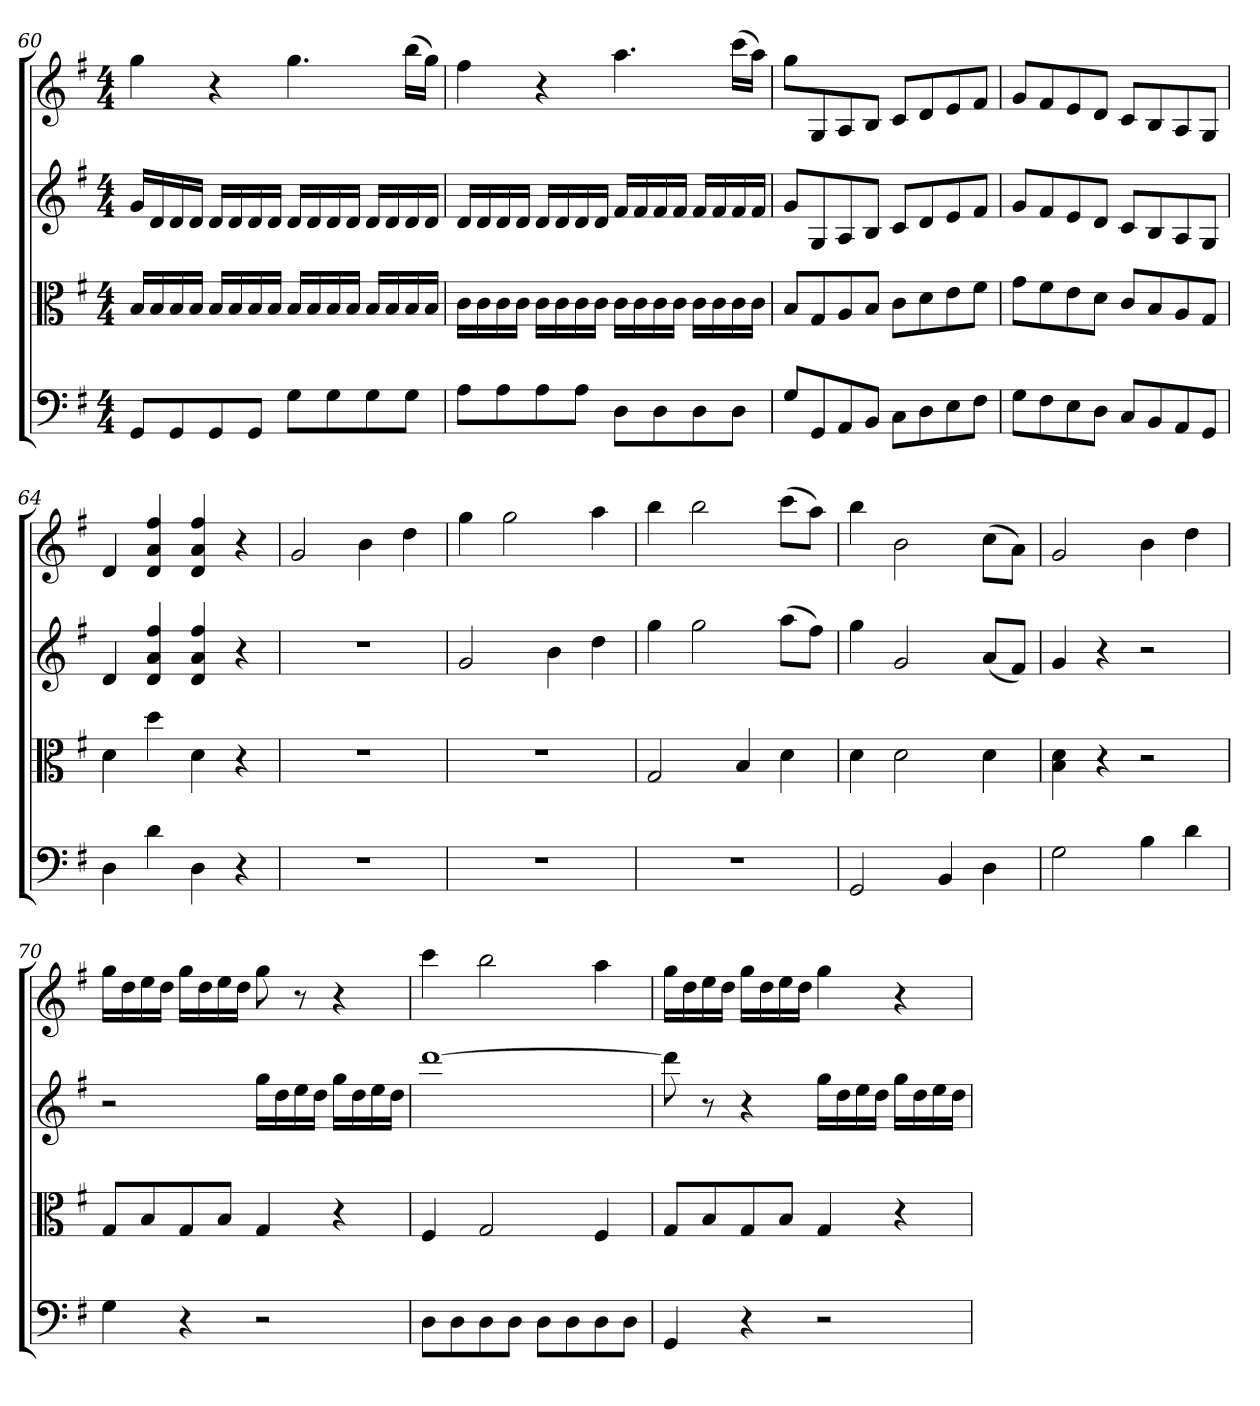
**kern	**kern	**kern	**kern
*part4	*part3	*part2	*part1
*staff4	*staff3	*staff2	*staff1
*clefF4	*clefC3	*clefG2	*clefG2
*k[f#]	*k[f#]	*k[f#]	*k[f#]
*G:	*G:	*G:	*G:
*M4/4	*M4/4	*M4/4	*M4/4
=60	=60	=60	=60
8GG/L	16B/LL	16g/LL	4gg\
.	16B/	16d/	.
8GG/	16B/	16d/	.
.	16B/JJ	16d/JJ	.
8GG/	16B/LL	16d/LL	4r
.	16B/	16d/	.
8GG/J	16B/	16d/	.
.	16B/JJ	16d/JJ	.
8G\L	16B/LL	16d/LL	4.gg\
.	16B/	16d/	.
8G\	16B/	16d/	.
.	16B/JJ	16d/JJ	.
8G\	16B/LL	16d/LL	.
.	16B/	16d/	.
8G\J	16B/	16d/	(16bb\LL
.	16B/JJ	16d/JJ	16gg\JJ)
=61	=61	=61	=61
8A\L	16c\LL	16d/LL	4ff#\
.	16c\	16d/	.
8A\	16c\	16d/	.
.	16c\JJ	16d/JJ	.
8A\	16c\LL	16d/LL	4r
.	16c\	16d/	.
8A\J	16c\	16d/	.
.	16c\JJ	16d/JJ	.
8D\L	16c\LL	16f#/LL	4.aa\
.	16c\	16f#/	.
8D\	16c\	16f#/	.
.	16c\JJ	16f#/JJ	.
8D\	16c\LL	16f#/LL	.
.	16c\	16f#/	.
8D\J	16c\	16f#/	(16ccc\LL
.	16c\JJ	16f#/JJ	16aa\JJ)
=62	=62	=62	=62
8G/L	8B/L	8g/L	8gg\L
8GG/	8G/	8G/	8G/
8AA/	8A/	8A/	8A/
8BB/J	8B/J	8B/J	8B/J
8C\L	8c\L	8c/L	8c/L
8D\	8d\	8d/	8d/
8E\	8e\	8e/	8e/
8F#\J	8f#\J	8f#/J	8f#/J
=63	=63	=63	=63
8G\L	8g\L	8g/L	8g/L
8F#\	8f#\	8f#/	8f#/
8E\	8e\	8e/	8e/
8D\J	8d\J	8d/J	8d/J
8C/L	8c/L	8c/L	8c/L
8BB/	8B/	8B/	8B/
8AA/	8A/	8A/	8A/
8GG/J	8G/J	8G/J	8G/J
=64	=64	=64	=64
4D\	4d\	4d/	4d/
4d\	4dd\	4d/ 4a/ 4ff#/	4d/ 4a/ 4ff#/
4D\	4d\	4d/ 4a/ 4ff#/	4d/ 4a/ 4ff#/
4r	4r	4r	4r
=65	=65	=65	=65
1r	1r	1r	2g/
.	.	.	4b\
.	.	.	4dd\
=66	=66	=66	=66
1r	1r	2g/	4gg\
.	.	.	2gg\
.	.	4b\	.
.	.	4dd\	4aa\
=67	=67	=67	=67
1r	2G/	4gg\	4bb\
.	.	2gg\	2bb\
.	4B/	.	.
.	4d\	(8aa\L	(8ccc\L
.	.	8ff#\J)	8aa\J)
=68	=68	=68	=68
2GG/	4d\	4gg\	4bb\
.	2d\	2g/	2b\
4BB/	.	.	.
4D\	4d\	(8a/L	(8cc\L
.	.	8f#/J)	8a\J)
=69	=69	=69	=69
2G\	4B\ 4d\	4g/	2g/
.	4r	4r	.
4B\	2r	2r	4b\
4d\	.	.	4dd\
=70	=70	=70	=70
4G\	8G/L	2r	16gg\LL
.	.	.	16dd\
.	8B/	.	16ee\
.	.	.	16dd\JJ
4r	8G/	.	16gg\LL
.	.	.	16dd\
.	8B/J	.	16ee\
.	.	.	16dd\JJ
2r	4G/	16gg\LL	8gg\
.	.	16dd\	.
.	.	16ee\	8r
.	.	16dd\JJ	.
.	4r	16gg\LL	4r
.	.	16dd\	.
.	.	16ee\	.
.	.	16dd\JJ	.
=71	=71	=71	=71
8D\L	4F#/	[1ddd\	4ccc\
8D\	.	.	.
8D\	2G/	.	2bb\
8D\J	.	.	.
8D\L	.	.	.
8D\	.	.	.
8D\	4F#/	.	4aa\
8D\J	.	.	.
=72	=72	=72	=72
4GG/	8G/L	8ddd\]	16gg\LL
.	.	.	16dd\
.	8B/	8r	16ee\
.	.	.	16dd\JJ
4r	8G/	4r	16gg\LL
.	.	.	16dd\
.	8B/J	.	16ee\
.	.	.	16dd\JJ
2r	4G/	16gg\LL	4gg\
.	.	16dd\	.
.	.	16ee\	.
.	.	16dd\JJ	.
.	4r	16gg\LL	4r
.	.	16dd\	.
.	.	16ee\	.
.	.	16dd\JJ	.
=	=	=	=
*-	*-	*-	*-
